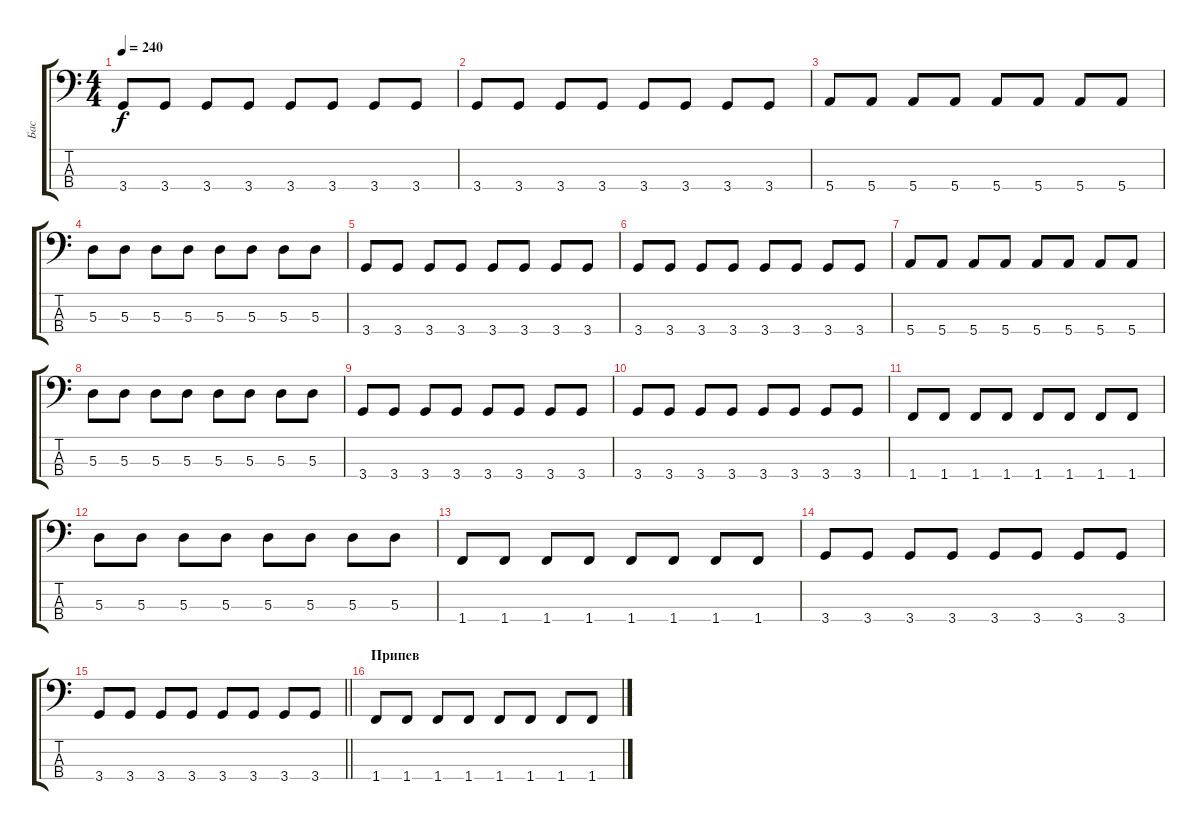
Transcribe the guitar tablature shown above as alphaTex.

\track ("Бас" "Бас") {instrument electricbassfinger}
\staff {score tabs}
\tuning (G2 D2 A1 E1) {hide}
\ts (4 4)
\tempo 240
\clef f4
\ks c
3.4.8{dy f} 3.4.8 3.4.8 3.4.8 3.4.8 3.4.8 3.4.8 3.4.8 |
3.4.8 3.4.8 3.4.8 3.4.8 3.4.8 3.4.8 3.4.8 3.4.8 |
5.4.8 5.4.8 5.4.8 5.4.8 5.4.8 5.4.8 5.4.8 5.4.8 |
5.3.8 5.3.8 5.3.8 5.3.8 5.3.8 5.3.8 5.3.8 5.3.8 |
3.4.8 3.4.8 3.4.8 3.4.8 3.4.8 3.4.8 3.4.8 3.4.8 |
3.4.8 3.4.8 3.4.8 3.4.8 3.4.8 3.4.8 3.4.8 3.4.8 |
5.4.8 5.4.8 5.4.8 5.4.8 5.4.8 5.4.8 5.4.8 5.4.8 |
5.3.8 5.3.8 5.3.8 5.3.8 5.3.8 5.3.8 5.3.8 5.3.8 |
3.4.8 3.4.8 3.4.8 3.4.8 3.4.8 3.4.8 3.4.8 3.4.8 |
3.4.8 3.4.8 3.4.8 3.4.8 3.4.8 3.4.8 3.4.8 3.4.8 |
1.4.8 1.4.8 1.4.8 1.4.8 1.4.8 1.4.8 1.4.8 1.4.8 |
5.3.8 5.3.8 5.3.8 5.3.8 5.3.8 5.3.8 5.3.8 5.3.8 |
1.4.8 1.4.8 1.4.8 1.4.8 1.4.8 1.4.8 1.4.8 1.4.8 |
3.4.8 3.4.8 3.4.8 3.4.8 3.4.8 3.4.8 3.4.8 3.4.8 |
\barLineRight lightlight
3.4.8 3.4.8 3.4.8 3.4.8 3.4.8 3.4.8 3.4.8 3.4.8 |
\section ("" "Припев")
1.4.8 1.4.8 1.4.8 1.4.8 1.4.8 1.4.8 1.4.8 1.4.8
